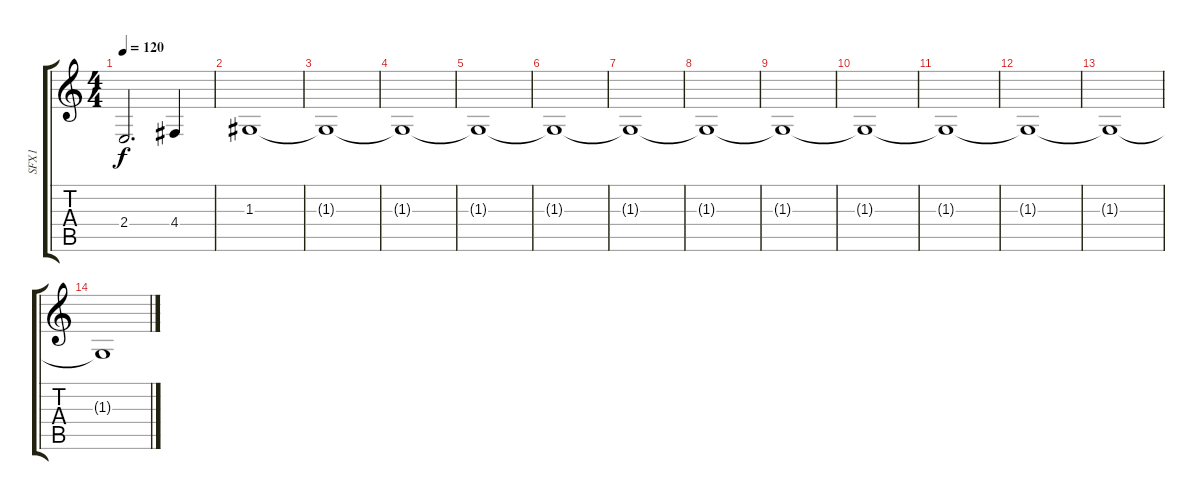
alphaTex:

\track ("SFX1" "SFX1") {instrument stringensemble1}
\staff {score tabs}
\tuning (E4 B3 G3 D3 A2 E2) {hide}
\ts (4 4)
\tempo 120
\clef g2
\ks c
2.4.2{d dy f} 4.4.4 |
1.3.1 |
1.3{t}.1 |
1.3{t}.1 |
1.3{t}.1 |
1.3{t}.1 |
1.3{t}.1 |
1.3{t}.1 |
1.3{t}.1 |
1.3{t}.1 |
1.3{t}.1 |
1.3{t}.1 |
1.3{t}.1 |
1.3{t}.1
